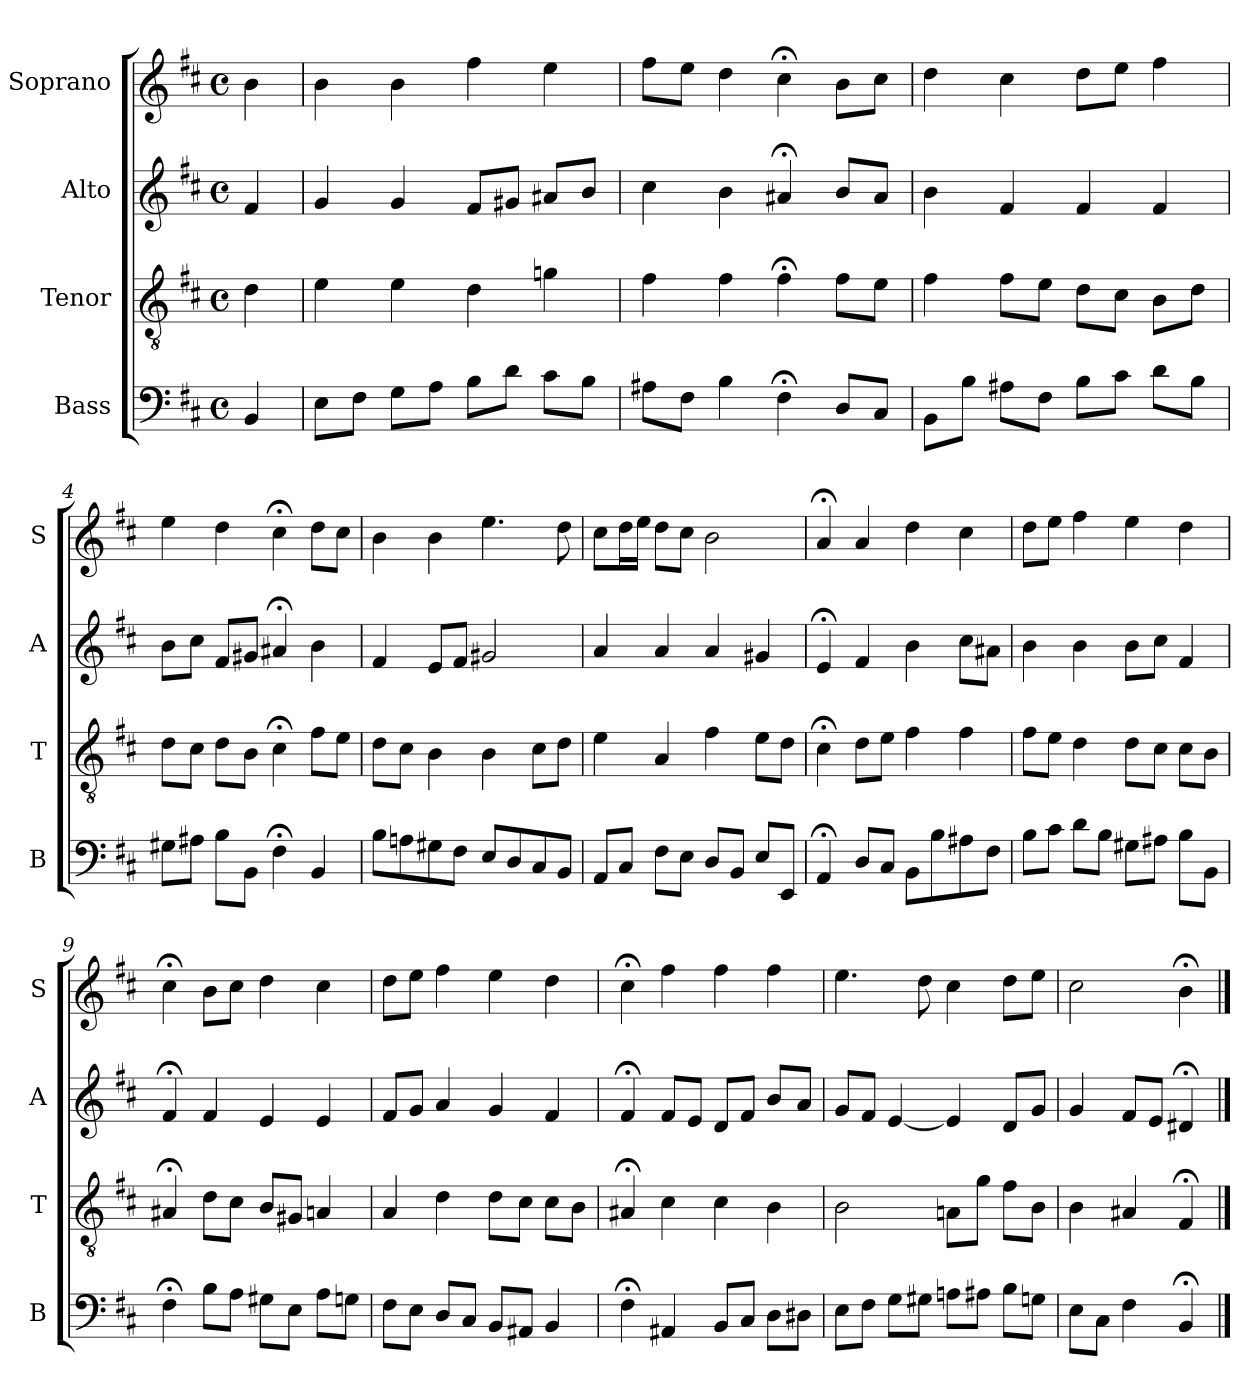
**kern	**kern	**kern	**kern
*part4	*part3	*part2	*part1
*staff4	*staff3	*staff2	*staff1
*I"Bass	*I"Tenor	*I"Alto	*I"Soprano
*I'B	*I'T	*I'A	*I'S
*clefF4	*clefGv2	*clefG2	*clefG2
*k[f#c#]	*k[f#c#]	*k[f#c#]	*k[f#c#]
*b:	*b:	*b:	*b:
*M4/4	*M4/4	*M4/4	*M4/4
*met(c)	*met(c)	*met(c)	*met(c)
*MM100	*MM100	*MM100	*MM100
=	=	=	=
4BB	4d	4f#	4b
=1	=1	=1	=1
8EL	4e	4g	4b
8F#J	.	.	.
8GL	4e	4g	4b
8AJ	.	.	.
8BL	4d	8f#L	4ff#
8dJ	.	8g#XJ	.
8c#L	4gn	8a#XL	4ee
8BJ	.	8bJ	.
=2	=2	=2	=2
8A#XL	4f#	4cc#	8ff#L
8F#J	.	.	8eeJ
4B	4f#	4b	4dd
4F#;<	4f#;<	4a#X;<	4cc#;<
8DL	8f#L	8bL	8bL
8C#J	8eJ	8a#J	8cc#J
=3	=3	=3	=3
8BBL	4f#	4b	4dd
8BJ	.	.	.
8A#XL	8f#L	4f#	4cc#
8F#J	8eJ	.	.
8BL	8dL	4f#	8ddL
8c#J	8c#J	.	8eeJ
8dL	8BL	4f#	4ff#
8BJ	8dJ	.	.
=4	=4	=4	=4
8G#XL	8dL	8bL	4ee
8A#XJ	8c#J	8cc#J	.
8BL	8dL	8f#L	4dd
8BBJ	8BJ	8g#XJ	.
4F#;<	4c#;<	4a#X;<	4cc#;<
4BB	8f#L	4b	8ddL
.	8eJ	.	8cc#J
=5	=5	=5	=5
8BL	8dL	4f#	4b
8An	8c#J	.	.
8G#X	4B	8eL	4b
8F#J	.	8f#J	.
8EL	4B	2g#X	4.ee
8D	.	.	.
8C#	8c#L	.	.
8BBJ	8dJ	.	8dd
=6	=6	=6	=6
8AAL	4e	4a	8cc#L
8C#J	.	.	16ddL
.	.	.	16eeJJ
8F#L	4A	4a	8ddL
8EJ	.	.	8cc#J
8DL	4f#	4a	2b
8BBJ	.	.	.
8EL	8eL	4g#X	.
8EEJ	8dJ	.	.
=7	=7	=7	=7
4AA;<	4c#;<	4e;<	4a;<
8DL	8dL	4f#	4a
8C#J	8eJ	.	.
8BBL	4f#	4b	4dd
8B	.	.	.
8A#X	4f#	8cc#L	4cc#
8F#J	.	8a#XJ	.
=8	=8	=8	=8
8BL	8f#L	4b	8ddL
8c#J	8eJ	.	8eeJ
8dL	4d	4b	4ff#
8BJ	.	.	.
8G#XL	8dL	8bL	4ee
8A#XJ	8c#J	8cc#J	.
8BL	8c#L	4f#	4dd
8BBJ	8BJ	.	.
=9	=9	=9	=9
4F#;<	4A#X;<	4f#;<	4cc#;<
8BL	8dL	4f#	8bL
8AJ	8c#J	.	8cc#J
8G#XL	8BL	4e	4dd
8EJ	8G#XJ	.	.
8AL	4An	4e	4cc#
8GnJ	.	.	.
=10	=10	=10	=10
8F#L	4A	8f#L	8ddL
8EJ	.	8gJ	8eeJ
8DL	4d	4a	4ff#
8C#J	.	.	.
8BBL	8dL	4g	4ee
8AA#XJ	8c#J	.	.
4BB	8c#L	4f#	4dd
.	8BJ	.	.
=11	=11	=11	=11
4F#;<	4A#X;<	4f#;<	4cc#;<
4AA#X	4c#	8f#L	4ff#
.	.	8eJ	.
8BBL	4c#	8dL	4ff#
8C#J	.	8f#J	.
8DL	4B	8bL	4ff#
8D#XJ	.	8aJ	.
=12	=12	=12	=12
8EL	2B	8gL	4.ee
8F#J	.	8f#J	.
8GL	.	[4e	.
8G#XJ	.	.	8dd
8AnL	8AnL	4e]	4cc#
8A#XJ	8gJ	.	.
8BL	8f#L	8dL	8ddL
8GnJ	8BJ	8gJ	8eeJ
=13	=13	=13	=13
8EL	4B	4g	2cc#
8C#J	.	.	.
4F#	4A#X	8f#L	.
.	.	8eJ	.
4BB;<	4F#;<	4d#X;<	4b;<
==	==	==	==
*-	*-	*-	*-
